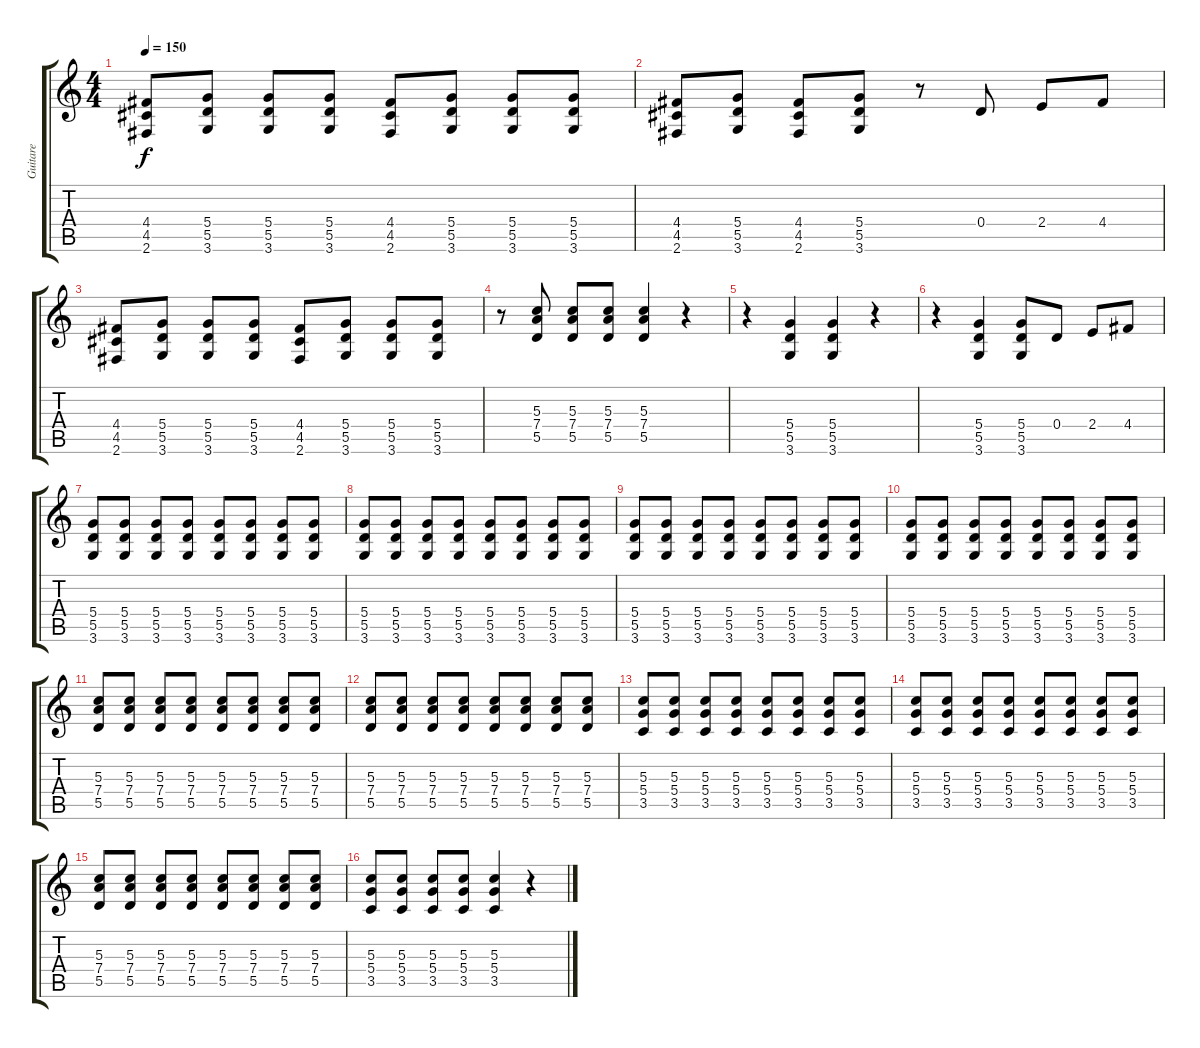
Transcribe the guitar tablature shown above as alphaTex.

\track ("Guitare" "Guitare") {instrument distortionguitar}
\staff {score tabs}
\tuning (E4 B3 G3 D3 A2 E2) {hide}
\ts (4 4)
\tempo 150
\clef g2
\ks c
(4.4 4.5 2.6).8{dy f} (5.4 5.5 3.6).8 (5.4 5.5 3.6).8 (5.4 5.5 3.6).8 (4.4 4.5 2.6).8 (5.4 5.5 3.6).8 (5.4 5.5 3.6).8 (5.4 5.5 3.6).8 |
(4.4 4.5 2.6).8 (5.4 5.5 3.6).8 (4.4 4.5 2.6).8 (5.4 5.5 3.6).8 r.8 0.4.8 2.4.8 4.4.8 |
(4.4 4.5 2.6).8 (5.4 5.5 3.6).8 (5.4 5.5 3.6).8 (5.4 5.5 3.6).8 (4.4 4.5 2.6).8 (5.4 5.5 3.6).8 (5.4 5.5 3.6).8 (5.4 5.5 3.6).8 |
r.8 (5.3 7.4 5.5).8 (5.3 7.4 5.5).8 (5.3 7.4 5.5).8 (5.3 7.4 5.5).4 r.4 |
r.4 (5.4 5.5 3.6).4 (5.4 5.5 3.6).4 r.4 |
r.4 (5.4 5.5 3.6).4 (5.4 5.5 3.6).8 0.4.8 2.4.8 4.4.8 |
(5.4 5.5 3.6).8 (5.4 5.5 3.6).8 (5.4 5.5 3.6).8 (5.4 5.5 3.6).8 (5.4 5.5 3.6).8 (5.4 5.5 3.6).8 (5.4 5.5 3.6).8 (5.4 5.5 3.6).8 |
(5.4 5.5 3.6).8 (5.4 5.5 3.6).8 (5.4 5.5 3.6).8 (5.4 5.5 3.6).8 (5.4 5.5 3.6).8 (5.4 5.5 3.6).8 (5.4 5.5 3.6).8 (5.4 5.5 3.6).8 |
(5.4 5.5 3.6).8 (5.4 5.5 3.6).8 (5.4 5.5 3.6).8 (5.4 5.5 3.6).8 (5.4 5.5 3.6).8 (5.4 5.5 3.6).8 (5.4 5.5 3.6).8 (5.4 5.5 3.6).8 |
(5.4 5.5 3.6).8 (5.4 5.5 3.6).8 (5.4 5.5 3.6).8 (5.4 5.5 3.6).8 (5.4 5.5 3.6).8 (5.4 5.5 3.6).8 (5.4 5.5 3.6).8 (5.4 5.5 3.6).8 |
(5.3 7.4 5.5).8 (5.3 7.4 5.5).8 (5.3 7.4 5.5).8 (5.3 7.4 5.5).8 (5.3 7.4 5.5).8 (5.3 7.4 5.5).8 (5.3 7.4 5.5).8 (5.3 7.4 5.5).8 |
(5.3 7.4 5.5).8 (5.3 7.4 5.5).8 (5.3 7.4 5.5).8 (5.3 7.4 5.5).8 (5.3 7.4 5.5).8 (5.3 7.4 5.5).8 (5.3 7.4 5.5).8 (5.3 7.4 5.5).8 |
(5.3 5.4 3.5).8 (5.3 5.4 3.5).8 (5.3 5.4 3.5).8 (5.3 5.4 3.5).8 (5.3 5.4 3.5).8 (5.3 5.4 3.5).8 (5.3 5.4 3.5).8 (5.3 5.4 3.5).8 |
(5.3 5.4 3.5).8 (5.3 5.4 3.5).8 (5.3 5.4 3.5).8 (5.3 5.4 3.5).8 (5.3 5.4 3.5).8 (5.3 5.4 3.5).8 (5.3 5.4 3.5).8 (5.3 5.4 3.5).8 |
(5.3 7.4 5.5).8 (5.3 7.4 5.5).8 (5.3 7.4 5.5).8 (5.3 7.4 5.5).8 (5.3 7.4 5.5).8 (5.3 7.4 5.5).8 (5.3 7.4 5.5).8 (5.3 7.4 5.5).8 |
(5.3 5.4 3.5).8 (5.3 5.4 3.5).8 (5.3 5.4 3.5).8 (5.3 5.4 3.5).8 (5.3 5.4 3.5).4 r.4
